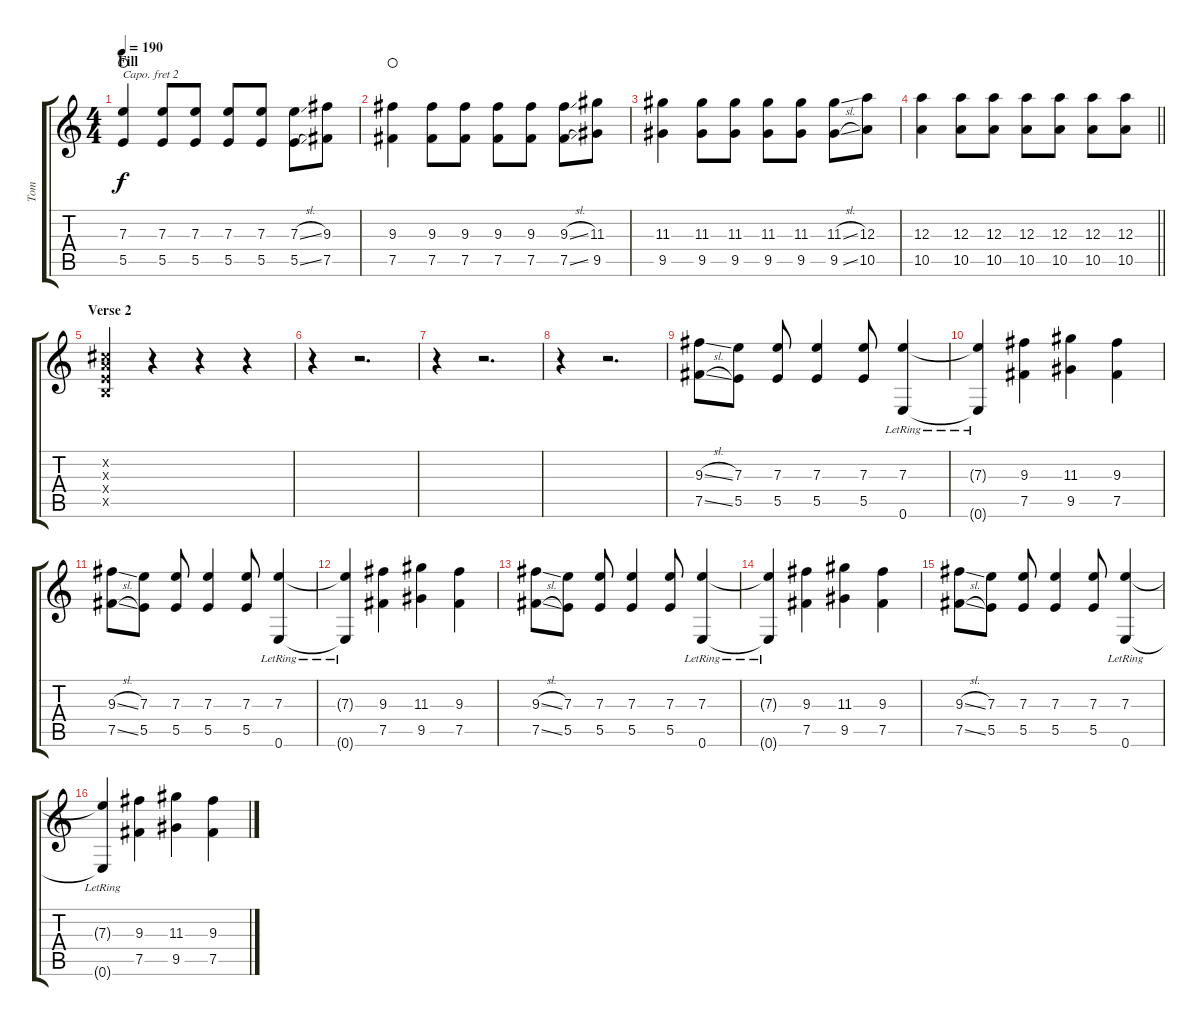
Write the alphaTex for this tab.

\track ("Tom" "Tom") {instrument distortionguitar}
\staff {score tabs}
\capo 2
\tuning (E4 B3 G3 D3 A2 D2) {hide}
\ts (4 4)
\section ("" "Fill")
\tempo 190
\clef g2
\ks c
(7.3 5.5).4{dy f waho} (7.3 5.5).8 (7.3 5.5).8 (7.3 5.5).8 (7.3 5.5).8 (7.3{sl} 5.5{sl}).8 (9.3 7.5).8 |
(9.3 7.5).4{waho} (9.3 7.5).8 (9.3 7.5).8 (9.3 7.5).8 (9.3 7.5).8 (9.3{sl} 7.5{sl}).8 (11.3 9.5).8 |
(11.3 9.5).4 (11.3 9.5).8 (11.3 9.5).8 (11.3 9.5).8 (11.3 9.5).8 (11.3{sl} 9.5{sl}).8 (12.3 10.5).8 |
\barLineRight lightlight
(12.3 10.5).4 (12.3 10.5).8 (12.3 10.5).8 (12.3 10.5).8 (12.3 10.5).8 (12.3 10.5).8 (12.3 10.5).8 |
\section ("" "Verse 2")
(0.2{x} 0.3{x} 0.4{x} 0.5{x}).4 r.4 r.4 r.4 |
r.4 r.2{d} |
r.4 r.2{d} |
r.4 r.2{d} |
(9.3{sl} 7.5{sl}).8 (7.3 5.5).8 (7.3 5.5).8 (7.3 5.5).4 (7.3 5.5).8 (7.3 0.6{lr}).4 |
(7.3{t} 0.6{lr t}).4 (9.3 7.5).4 (11.3 9.5).4 (9.3 7.5).4 |
(9.3{sl} 7.5{sl}).8 (7.3 5.5).8 (7.3 5.5).8 (7.3 5.5).4 (7.3 5.5).8 (7.3 0.6{lr}).4 |
(7.3{t} 0.6{lr t}).4 (9.3 7.5).4 (11.3 9.5).4 (9.3 7.5).4 |
(9.3{sl} 7.5{sl}).8 (7.3 5.5).8 (7.3 5.5).8 (7.3 5.5).4 (7.3 5.5).8 (7.3 0.6{lr}).4 |
(7.3{t} 0.6{lr t}).4 (9.3 7.5).4 (11.3 9.5).4 (9.3 7.5).4 |
(9.3{sl} 7.5{sl}).8 (7.3 5.5).8 (7.3 5.5).8 (7.3 5.5).4 (7.3 5.5).8 (7.3 0.6{lr}).4 |
(7.3{t} 0.6{lr t}).4 (9.3 7.5).4 (11.3 9.5).4 (9.3 7.5).4
